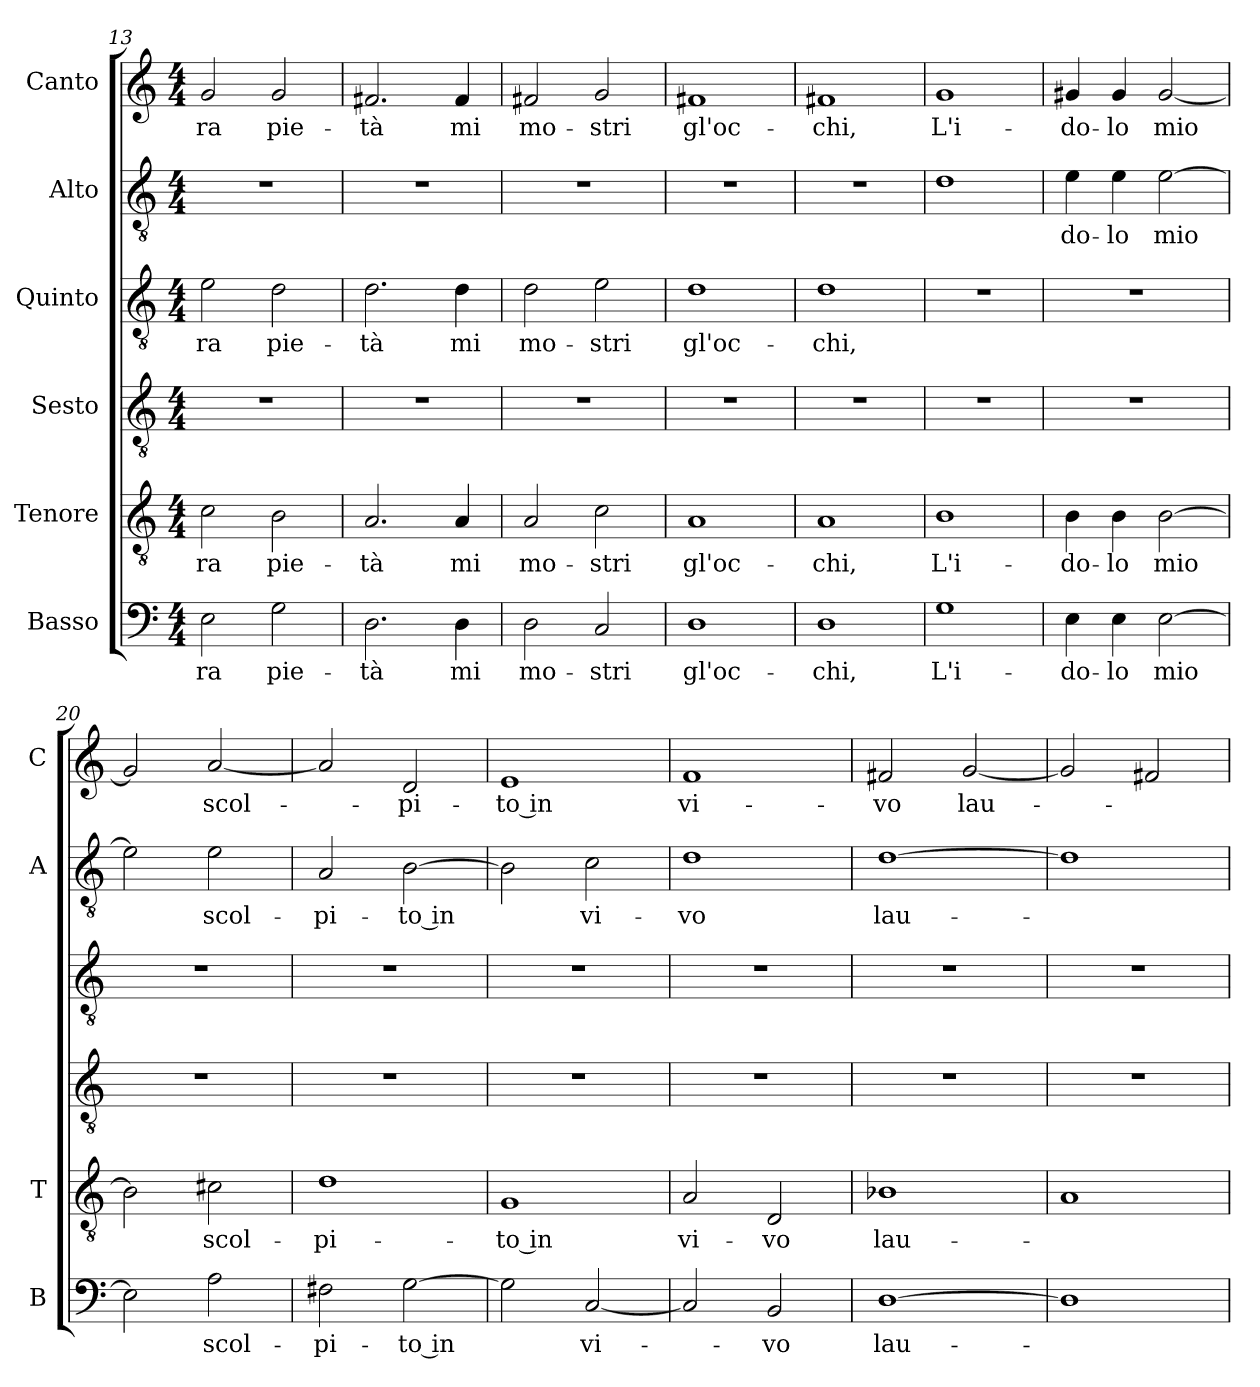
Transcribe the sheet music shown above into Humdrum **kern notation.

**kern	**text	**kern	**text	**kern	**kern	**text	**kern	**text	**kern	**text
*part6	*part6	*part5	*part5	*part4	*part3	*part3	*part2	*part2	*part1	*part1
*staff6	*staff6	*staff5	*staff5	*staff4	*staff3	*staff3	*staff2	*staff2	*staff1	*staff1
*I"Basso	*	*I"Tenore	*	*I"Sesto	*I"Quinto	*	*I"Alto	*	*I"Canto	*
*I'B	*	*I'T	*	*	*	*	*I'A	*	*I'C	*
*clefF4	*	*clefGv2	*	*clefGv2	*clefGv2	*	*clefGv2	*	*clefG2	*
*k[]	*	*k[]	*	*k[]	*k[]	*	*k[]	*	*k[]	*
*C:	*	*C:	*	*C:	*C:	*	*C:	*	*C:	*
*M4/4	*	*M4/4	*	*M4/4	*M4/4	*	*M4/4	*	*M4/4	*
=13	=13	=13	=13	=13	=13	=13	=13	=13	=13	=13
!	!LO:LY:b	!	!LO:LY:b	!	!	!LO:LY:b	!	!	!	!LO:LY:b
2E\	-ra	2c\	-ra	1r	2e\	-ra	1r	.	2g/	-ra
!	!LO:LY:b	!	!LO:LY:b	!	!	!LO:LY:b	!	!	!	!LO:LY:b
2G\	pie-	2B\	pie-	.	2d\	pie-	.	.	2g/	pie-
=14	=14	=14	=14	=14	=14	=14	=14	=14	=14	=14
!	!LO:LY:b	!	!LO:LY:b	!	!	!LO:LY:b	!	!	!	!LO:LY:b
2.D\	-tà	2.A/	-tà	1r	2.d\	-tà	1r	.	2.f#X/	-tà
!	!LO:LY:b	!	!LO:LY:b	!	!	!LO:LY:b	!	!	!	!LO:LY:b
4D\	mi	4A/	mi	.	4d\	mi	.	.	4f#/	mi
=15	=15	=15	=15	=15	=15	=15	=15	=15	=15	=15
!	!LO:LY:b	!	!LO:LY:b	!	!	!LO:LY:b	!	!	!	!LO:LY:b
2D\	mo-	2A/	mo-	1r	2d\	mo-	1r	.	2f#X/	mo-
!	!LO:LY:b	!	!LO:LY:b	!	!	!LO:LY:b	!	!	!	!LO:LY:b
2C/	-stri	2c\	-stri	.	2e\	-stri	.	.	2g/	-stri
=16	=16	=16	=16	=16	=16	=16	=16	=16	=16	=16
!	!LO:LY:b	!	!LO:LY:b	!	!	!LO:LY:b	!	!	!	!LO:LY:b
1D	gl'oc-	1A	gl'oc-	1r	1d	gl'oc-	1r	.	1f#X	gl'oc-
=17	=17	=17	=17	=17	=17	=17	=17	=17	=17	=17
!	!LO:LY:b	!	!LO:LY:b	!	!	!LO:LY:b	!	!	!	!LO:LY:b
1D	-chi,	1A	-chi,	1r	1d	-chi,	1r	.	1f#X	-chi,
=18	=18	=18	=18	=18	=18	=18	=18	=18	=18	=18
!	!LO:LY:b	!	!LO:LY:b	!	!	!	!	!	!	!LO:LY:b
1G	L'i-	1B	L'i-	1r	1r	.	1d	.	1g	L'i-
=19	=19	=19	=19	=19	=19	=19	=19	=19	=19	=19
!	!LO:LY:b	!	!LO:LY:b	!	!	!	!	!LO:LY:b	!	!LO:LY:b
4E\	-do-	4B\	-do-	1r	1r	.	4e\	do-	4g#X/	-do-
!	!LO:LY:b	!	!LO:LY:b	!	!	!	!	!LO:LY:b	!	!LO:LY:b
4E\	-lo	4B\	-lo	.	.	.	4e\	-lo	4g#/	-lo
!	!LO:LY:b	!	!LO:LY:b	!	!	!	!	!LO:LY:b	!	!LO:LY:b
[2E\	mio	[2B\	mio	.	.	.	[2e\	mio	[2g#/	mio
=20	=20	=20	=20	=20	=20	=20	=20	=20	=20	=20
2E\]	.	2B\]	.	1r	1r	.	2e\]	.	2g#/]	.
!	!LO:LY:b	!	!LO:LY:b	!	!	!	!	!LO:LY:b	!	!LO:LY:b
2A\	scol-	2c#X\	scol-	.	.	.	2e\	scol-	[2a/	scol-
=21	=21	=21	=21	=21	=21	=21	=21	=21	=21	=21
!	!LO:LY:b	!	!LO:LY:b	!	!	!	!	!LO:LY:b	!	!
2F#X\	-pi-	1d	-pi-	1r	1r	.	2A/	-pi-	2a/]	.
!	!LO:LY:b	!	!	!	!	!	!	!LO:LY:b	!	!LO:LY:b
[2G\	-to in	.	.	.	.	.	[2B\	-to in	2d/	-pi-
=22	=22	=22	=22	=22	=22	=22	=22	=22	=22	=22
!	!	!	!LO:LY:b	!	!	!	!	!	!	!LO:LY:b
2G\]	.	1G	-to in	1r	1r	.	2B\]	.	1e	-to in
!	!LO:LY:b	!	!	!	!	!	!	!LO:LY:b	!	!
[2C/	vi-	.	.	.	.	.	2c\	vi-	.	.
!!LO:PB:g=z
=23	=23	=23	=23	=23	=23	=23	=23	=23	=23	=23
!	!	!	!LO:LY:b	!	!	!	!	!LO:LY:b	!	!LO:LY:b
2C/]	.	2A/	vi-	1r	1r	.	1d	-vo	1f	vi-
!	!LO:LY:b	!	!LO:LY:b	!	!	!	!	!	!	!
2BB/	-vo	2D/	-vo	.	.	.	.	.	.	.
=24	=24	=24	=24	=24	=24	=24	=24	=24	=24	=24
!	!LO:LY:b	!	!LO:LY:b	!	!	!	!	!LO:LY:b	!	!LO:LY:b
[1D	lau-	1B-X	lau-	1r	1r	.	[1d	lau-	2f#X/	-vo
!	!	!	!	!	!	!	!	!	!	!LO:LY:b
.	.	.	.	.	.	.	.	.	[2g/	lau-
=25	=25	=25	=25	=25	=25	=25	=25	=25	=25	=25
1D]	.	1A	.	1r	1r	.	1d]	.	2g/]	.
.	.	.	.	.	.	.	.	.	2f#X/	.
=	=	=	=	=	=	=	=	=	=	=
*-	*-	*-	*-	*-	*-	*-	*-	*-	*-	*-
